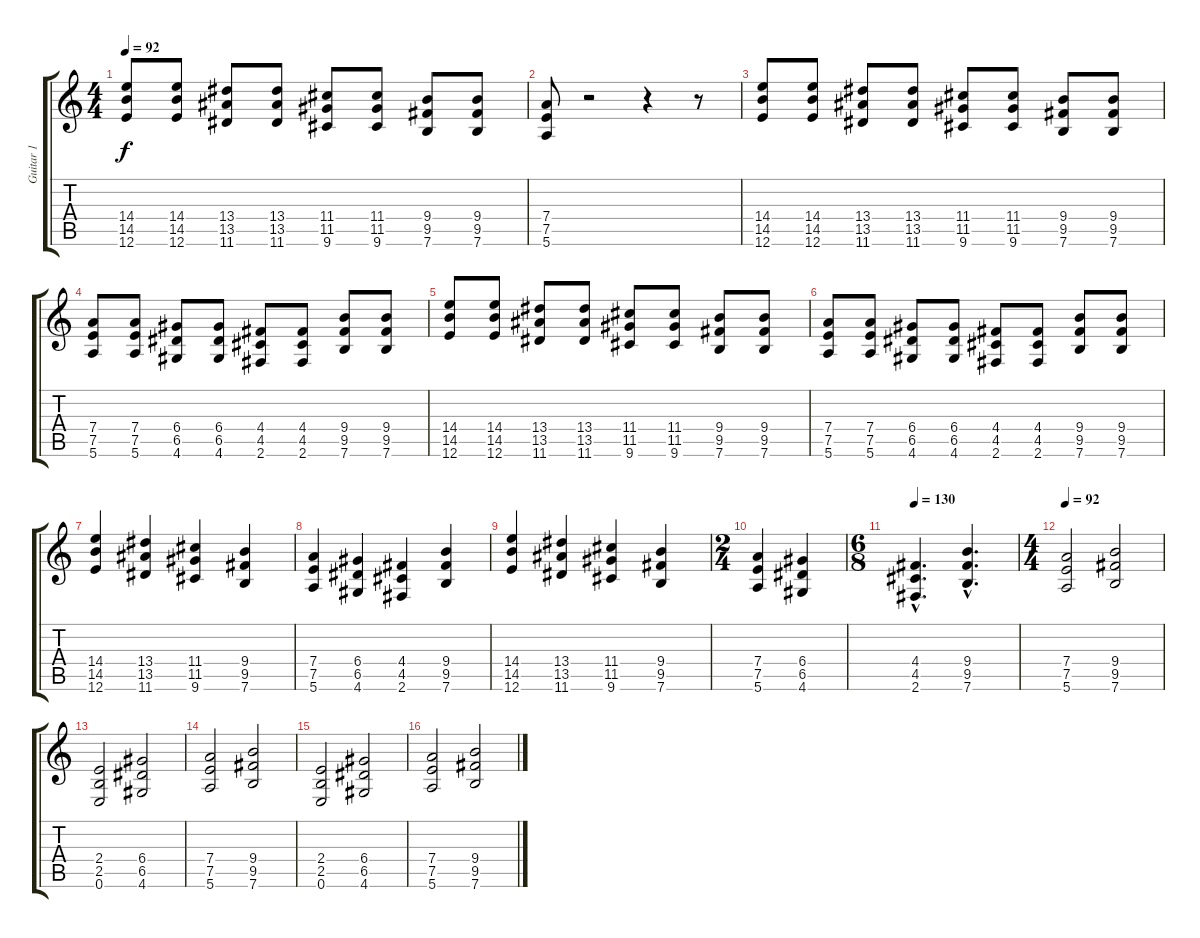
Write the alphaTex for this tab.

\track ("Guitar 1" "Guitar 1") {instrument distortionguitar}
\staff {score tabs}
\tuning (E4 B3 G3 D3 A2 E2) {hide}
\ts (4 4)
\tempo 92
\clef g2
\ks c
(14.4 14.5 12.6).8{dy f} (14.4 14.5 12.6).8 (13.4 13.5 11.6).8 (13.4 13.5 11.6).8 (11.4 11.5 9.6).8 (11.4 11.5 9.6).8 (9.4 9.5 7.6).8 (9.4 9.5 7.6).8 |
(7.4 7.5 5.6).8 r.2 r.4 r.8 |
(14.4 14.5 12.6).8{volume 12} (14.4 14.5 12.6).8 (13.4 13.5 11.6).8 (13.4 13.5 11.6).8 (11.4 11.5 9.6).8 (11.4 11.5 9.6).8 (9.4 9.5 7.6).8 (9.4 9.5 7.6).8 |
(7.4 7.5 5.6).8 (7.4 7.5 5.6).8 (6.4 6.5 4.6).8 (6.4 6.5 4.6).8 (4.4 4.5 2.6).8 (4.4 4.5 2.6).8 (9.4 9.5 7.6).8 (9.4 9.5 7.6).8 |
(14.4 14.5 12.6).8 (14.4 14.5 12.6).8 (13.4 13.5 11.6).8 (13.4 13.5 11.6).8 (11.4 11.5 9.6).8 (11.4 11.5 9.6).8 (9.4 9.5 7.6).8 (9.4 9.5 7.6).8 |
(7.4 7.5 5.6).8 (7.4 7.5 5.6).8 (6.4 6.5 4.6).8 (6.4 6.5 4.6).8 (4.4 4.5 2.6).8 (4.4 4.5 2.6).8 (9.4 9.5 7.6).8 (9.4 9.5 7.6).8 |
(14.4 14.5 12.6).4 (13.4 13.5 11.6).4 (11.4 11.5 9.6).4 (9.4 9.5 7.6).4 |
(7.4 7.5 5.6).4 (6.4 6.5 4.6).4 (4.4 4.5 2.6).4 (9.4 9.5 7.6).4 |
(14.4 14.5 12.6).4 (13.4 13.5 11.6).4 (11.4 11.5 9.6).4 (9.4 9.5 7.6).4 |
\ts (2 4)
(7.4 7.5 5.6).4 (6.4 6.5 4.6).4 |
\ts (6 8)
\tempo 130
(4.4{hac} 4.5{hac} 2.6{hac}).4{d} (9.4{hac} 9.5{hac} 7.6{hac}).4{d} |
\ts (4 4)
\tempo 92
(7.4 7.5 5.6).2 (9.4 9.5 7.6).2 |
(2.4 2.5 0.6).2 (6.4 6.5 4.6).2 |
(7.4 7.5 5.6).2 (9.4 9.5 7.6).2 |
(2.4 2.5 0.6).2 (6.4 6.5 4.6).2 |
(7.4 7.5 5.6).2 (9.4 9.5 7.6).2
